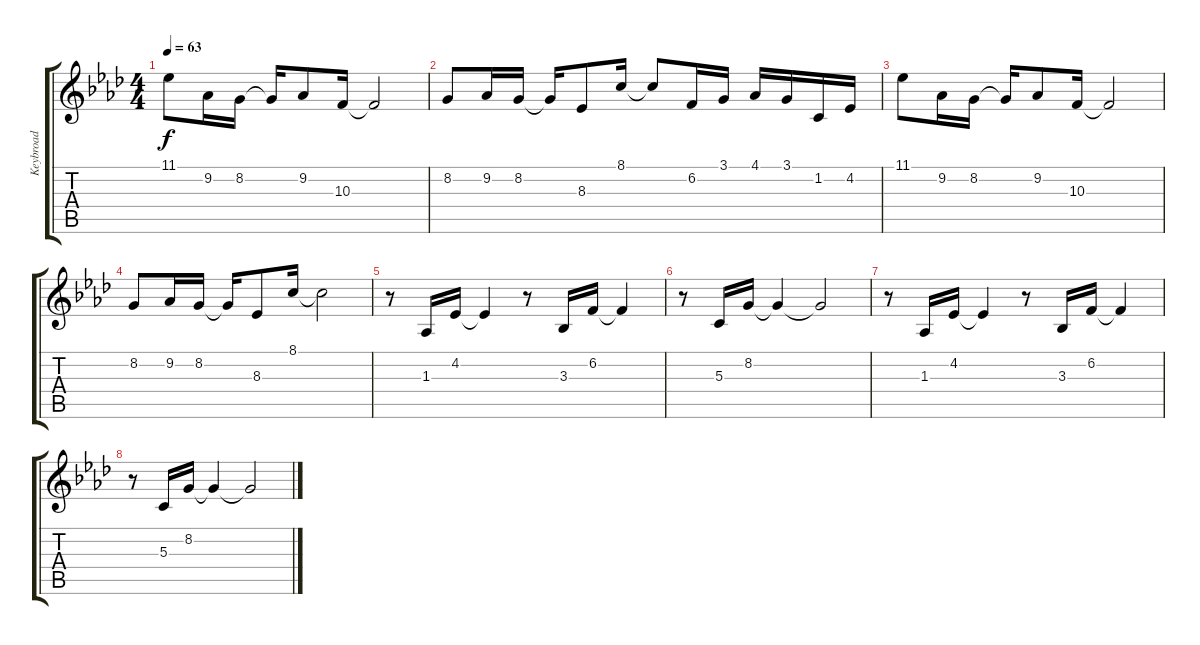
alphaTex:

\track ("Keybroad" "Keybroad") {instrument honkytonkpiano}
\staff {score tabs}
\tuning (E4 B3 G3 D3 A2 E2) {hide}
\ts (4 4)
\tempo 63
\clef g2
\ks ab
11.1.8{dy f instrument honkytonkpiano} 9.2.16 8.2.16 8.2{t}.16 9.2.8 10.3.16 10.3{t}.2 |
8.2.8 9.2.16 8.2.16 8.2{t}.16 8.3.8 8.1.16 8.1{t}.8 6.2.16 3.1.16 4.1.16 3.1.16 1.2.16 4.2.16 |
11.1.8 9.2.16 8.2.16 8.2{t}.16 9.2.8 10.3.16 10.3{t}.2 |
8.2.8 9.2.16 8.2.16 8.2{t}.16 8.3.8 8.1.16 8.1{t}.2 |
r.8 1.3.16 4.2.16 4.2{t}.4 r.8 3.3.16 6.2.16 6.2{t}.4 |
r.8 5.3.16 8.2.16 8.2{t}.4 8.2{t}.2 |
r.8 1.3.16 4.2.16 4.2{t}.4 r.8 3.3.16 6.2.16 6.2{t}.4 |
r.8 5.3.16 8.2.16 8.2{t}.4 8.2{t}.2
